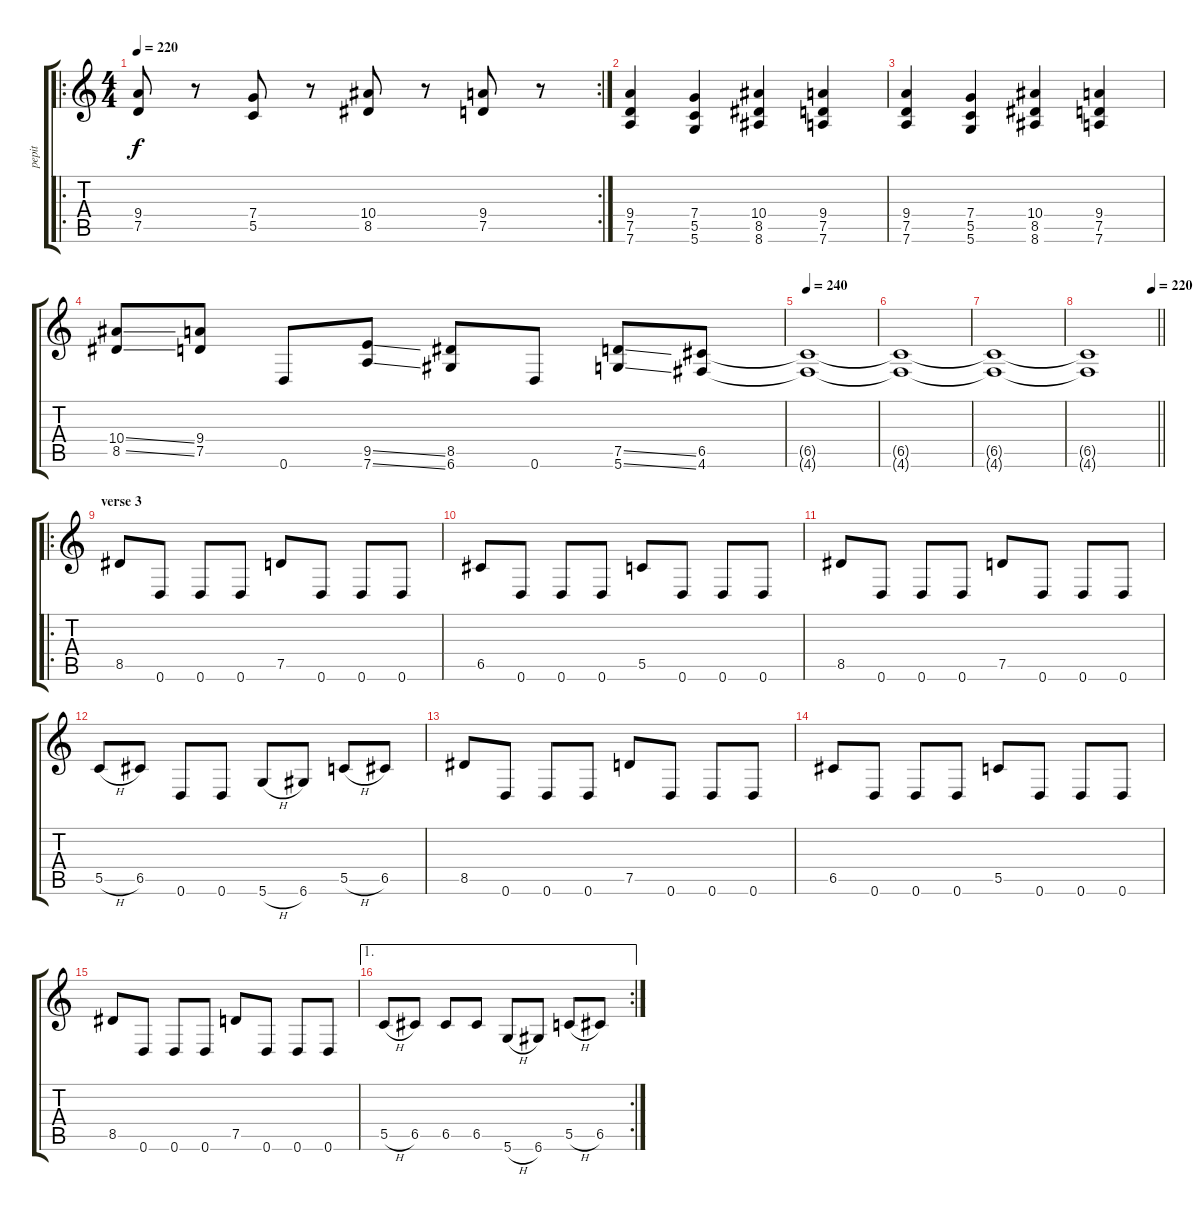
\track ("pepit" "pepit") {instrument distortionguitar}
\staff {score tabs}
\tuning (D4 A3 F3 C3 G2 D2) {hide}
\ro
\rc 2
\ts (4 4)
\tempo 220
\clef g2
\ks c
(9.4 7.5).8{dy f} r.8 (7.4 5.5).8 r.8 (10.4 8.5).8 r.8 (9.4 7.5).8 r.8 |
(9.4 7.5 7.6).4 (7.4 5.5 5.6).4 (10.4 8.5 8.6).4 (9.4 7.5 7.6).4 |
(9.4 7.5 7.6).4 (7.4 5.5 5.6).4 (10.4 8.5 8.6).4 (9.4 7.5 7.6).4 |
(10.4{ss} 8.5{ss}).8 (9.4 7.5).8 0.6.8 (9.5{ss} 7.6{ss}).8 (8.5 6.6).8 0.6.8 (7.5{ss} 5.6{ss}).8 (6.5 4.6).8 |
\tempo 240
(6.5{t} 4.6{t}).1 |
(6.5{t} 4.6{t}).1 |
(6.5{t} 4.6{t}).1 |
\tempo (220 0.9166666666666666)
\barLineRight lightlight
(6.5{t} 4.6{t}).1 |
\ro
\section ("" "verse 3")
8.5.8 0.6.8 0.6.8 0.6.8 7.5.8 0.6.8 0.6.8 0.6.8 |
6.5.8 0.6.8 0.6.8 0.6.8 5.5.8 0.6.8 0.6.8 0.6.8 |
8.5.8 0.6.8 0.6.8 0.6.8 7.5.8 0.6.8 0.6.8 0.6.8 |
5.5{h}.8 6.5.8 0.6.8 0.6.8 5.6{h}.8 6.6.8 5.5{h}.8 6.5.8 |
8.5.8 0.6.8 0.6.8 0.6.8 7.5.8 0.6.8 0.6.8 0.6.8 |
6.5.8 0.6.8 0.6.8 0.6.8 5.5.8 0.6.8 0.6.8 0.6.8 |
8.5.8 0.6.8 0.6.8 0.6.8 7.5.8 0.6.8 0.6.8 0.6.8 |
\ae 1
\rc 2
5.5{h}.8 6.5.8 6.5.8 6.5.8 5.6{h}.8 6.6.8 5.5{h}.8 6.5.8
